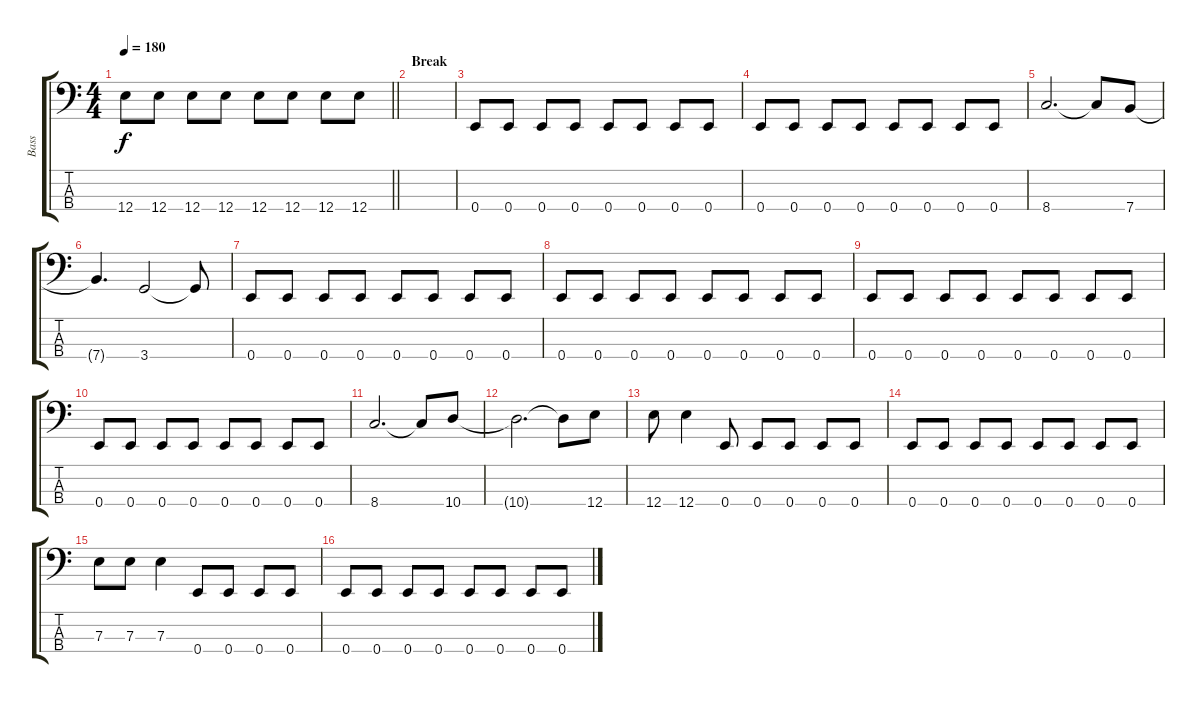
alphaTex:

\track ("Bass" "Bass") {instrument electricbassfinger}
\staff {score tabs}
\tuning (G2 D2 A1 E1) {hide}
\ts (4 4)
\tempo 180
\clef f4
\barLineRight lightlight
\ks c
12.4.8{dy f} 12.4.8 12.4.8 12.4.8 12.4.8 12.4.8 12.4.8 12.4.8 |
\section ("" "Break")
|
0.4.8 0.4.8 0.4.8 0.4.8 0.4.8 0.4.8 0.4.8 0.4.8 |
0.4.8 0.4.8 0.4.8 0.4.8 0.4.8 0.4.8 0.4.8 0.4.8 |
8.4.2{d} 8.4{t}.8 7.4.8 |
7.4{t}.4{d} 3.4.2 3.4{t}.8 |
0.4.8 0.4.8 0.4.8 0.4.8 0.4.8 0.4.8 0.4.8 0.4.8 |
0.4.8 0.4.8 0.4.8 0.4.8 0.4.8 0.4.8 0.4.8 0.4.8 |
0.4.8 0.4.8 0.4.8 0.4.8 0.4.8 0.4.8 0.4.8 0.4.8 |
0.4.8 0.4.8 0.4.8 0.4.8 0.4.8 0.4.8 0.4.8 0.4.8 |
8.4.2{d} 8.4{t}.8 10.4.8 |
10.4{t}.2{d} 10.4{t}.8 12.4.8 |
12.4.8 12.4.4 0.4.8 0.4.8 0.4.8 0.4.8 0.4.8 |
0.4.8 0.4.8 0.4.8 0.4.8 0.4.8 0.4.8 0.4.8 0.4.8 |
7.3.8 7.3.8 7.3.4 0.4.8 0.4.8 0.4.8 0.4.8 |
0.4.8 0.4.8 0.4.8 0.4.8 0.4.8 0.4.8 0.4.8 0.4.8
